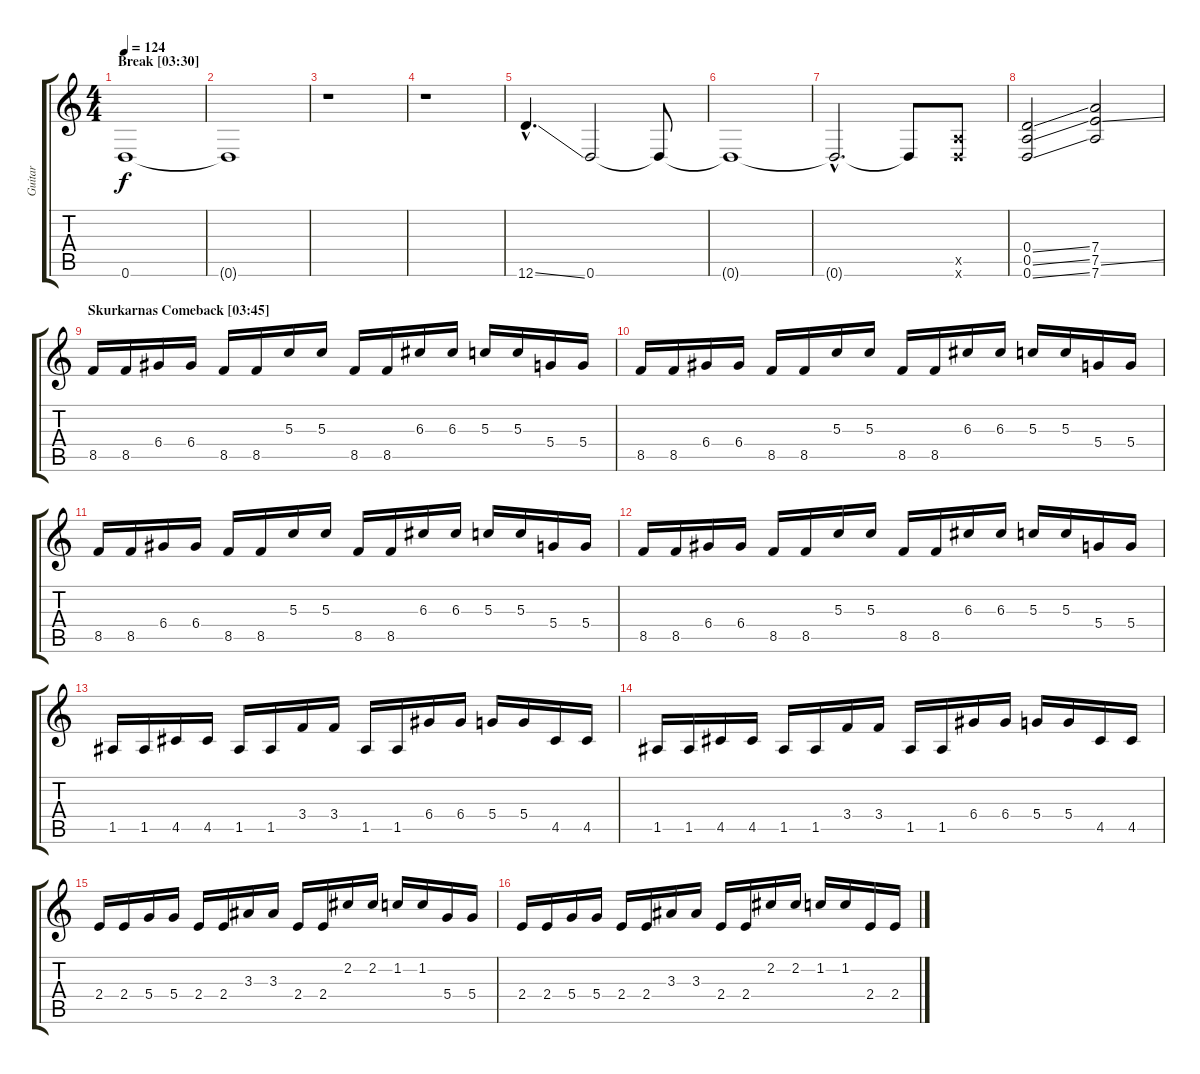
\track ("Guitar" "Guitar") {instrument distortionguitar}
\staff {score tabs}
\tuning (E4 B3 G3 D3 A2 D2) {hide}
\ts (4 4)
\section ("" "Break [03:30]")
\tempo 124
\clef g2
\ks c
0.6.1{dy f volume 3} |
0.6{t}.1 |
r.1 |
r.1 |
12.6{ss hac}.4{d volume 14} 0.6.2 0.6{t}.8 |
0.6{t}.1 |
0.6{hac t}.2{d} 0.6{t}.8 (0.5{x} 0.6{x}).8 |
(0.4{ss} 0.5{ss} 0.6{ss}).2 (7.4 7.5{ss} 7.6).2 |
\section ("" "Skurkarnas Comeback [03:45]")
8.5.16 8.5.16 6.4.16 6.4.16 8.5.16 8.5.16 5.3.16 5.3.16 8.5.16 8.5.16 6.3.16 6.3.16 5.3.16 5.3.16 5.4.16 5.4.16 |
8.5.16 8.5.16 6.4.16 6.4.16 8.5.16 8.5.16 5.3.16 5.3.16 8.5.16 8.5.16 6.3.16 6.3.16 5.3.16 5.3.16 5.4.16 5.4.16 |
8.5.16 8.5.16 6.4.16 6.4.16 8.5.16 8.5.16 5.3.16 5.3.16 8.5.16 8.5.16 6.3.16 6.3.16 5.3.16 5.3.16 5.4.16 5.4.16 |
8.5.16 8.5.16 6.4.16 6.4.16 8.5.16 8.5.16 5.3.16 5.3.16 8.5.16 8.5.16 6.3.16 6.3.16 5.3.16 5.3.16 5.4.16 5.4.16 |
1.5.16 1.5.16 4.5.16 4.5.16 1.5.16 1.5.16 3.4.16 3.4.16 1.5.16 1.5.16 6.4.16 6.4.16 5.4.16 5.4.16 4.5.16 4.5.16 |
1.5.16 1.5.16 4.5.16 4.5.16 1.5.16 1.5.16 3.4.16 3.4.16 1.5.16 1.5.16 6.4.16 6.4.16 5.4.16 5.4.16 4.5.16 4.5.16 |
2.4.16 2.4.16 5.4.16 5.4.16 2.4.16 2.4.16 3.3.16 3.3.16 2.4.16 2.4.16 2.2.16 2.2.16 1.2.16 1.2.16 5.4.16 5.4.16 |
2.4.16 2.4.16 5.4.16 5.4.16 2.4.16 2.4.16 3.3.16 3.3.16 2.4.16 2.4.16 2.2.16 2.2.16 1.2.16 1.2.16 2.4.16 2.4.16
